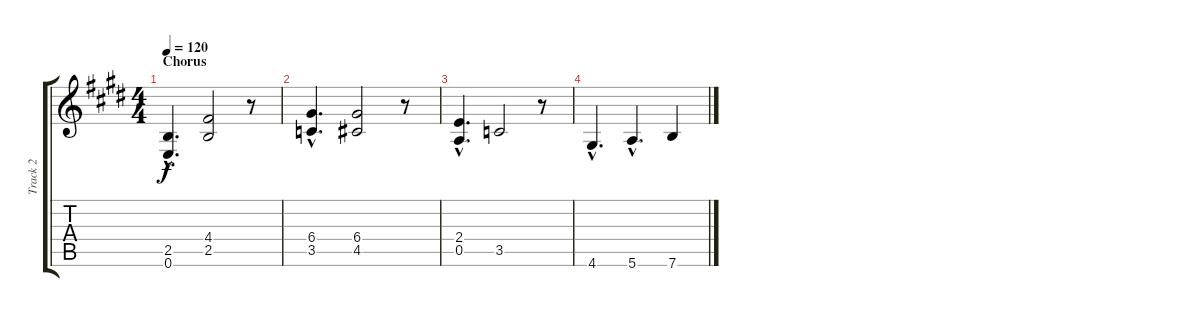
\track ("Track 2" "Track 2") {instrument overdrivenguitar}
\staff {score tabs}
\tuning (E4 B3 G3 D3 A2 E2) {hide}
\ts (4 4)
\section ("" "Chorus")
\tempo 120
\clef g2
\ks e
(2.5{hac} 0.6{hac}).4{d dy f} (4.4 2.5).2 r.8 |
(6.4{hac} 3.5{hac}).4{d} (6.4 4.5).2 r.8 |
(2.4{hac} 0.5{hac}).4{d} 3.5.2 r.8 |
4.6{hac}.4{d} 5.6{hac}.4{d} 7.6.4
